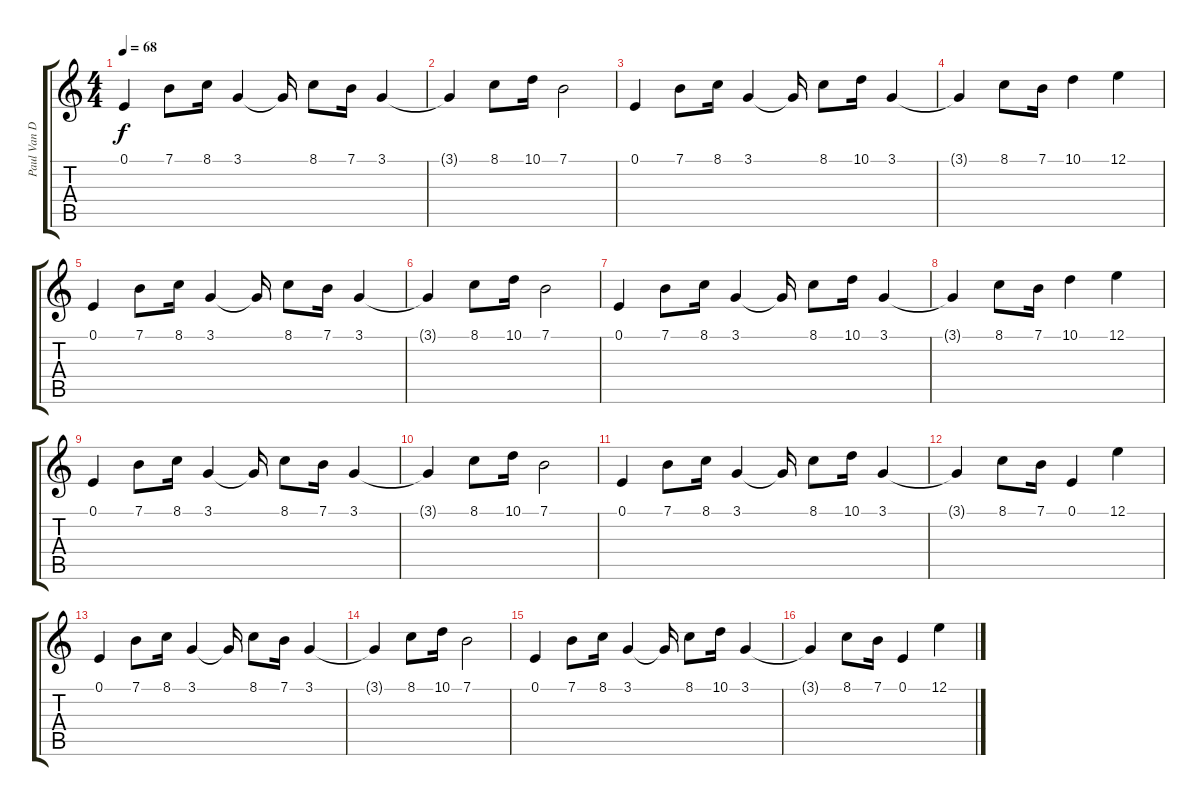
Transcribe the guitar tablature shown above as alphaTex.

\track ("Paul Van Dyk" "Paul Van D") {instrument electricpiano1}
\staff {score tabs}
\tuning (E4 B3 G3 D3 A2 E2) {hide}
\ts (4 4)
\tempo 68
\clef g2
\ks c
0.1.4{dy f} 7.1.8 8.1.16 3.1.4 3.1{t}.16 8.1.8 7.1.16 3.1.4 |
3.1{t}.4 8.1.8 10.1.16 7.1.2 |
0.1.4 7.1.8 8.1.16 3.1.4 3.1{t}.16 8.1.8 10.1.16 3.1.4 |
3.1{t}.4 8.1.8 7.1.16 10.1.4 12.1.4 |
0.1.4 7.1.8 8.1.16 3.1.4 3.1{t}.16 8.1.8 7.1.16 3.1.4 |
3.1{t}.4 8.1.8 10.1.16 7.1.2 |
0.1.4 7.1.8 8.1.16 3.1.4 3.1{t}.16 8.1.8 10.1.16 3.1.4 |
3.1{t}.4 8.1.8 7.1.16 10.1.4 12.1.4 |
0.1.4 7.1.8 8.1.16 3.1.4 3.1{t}.16 8.1.8 7.1.16 3.1.4 |
3.1{t}.4 8.1.8 10.1.16 7.1.2 |
0.1.4 7.1.8 8.1.16 3.1.4 3.1{t}.16 8.1.8 10.1.16 3.1.4 |
3.1{t}.4 8.1.8 7.1.16 0.1.4 12.1.4 |
0.1.4 7.1.8 8.1.16 3.1.4 3.1{t}.16 8.1.8 7.1.16 3.1.4 |
3.1{t}.4 8.1.8 10.1.16 7.1.2 |
0.1.4 7.1.8 8.1.16 3.1.4 3.1{t}.16 8.1.8 10.1.16 3.1.4 |
3.1{t}.4 8.1.8 7.1.16 0.1.4 12.1.4
